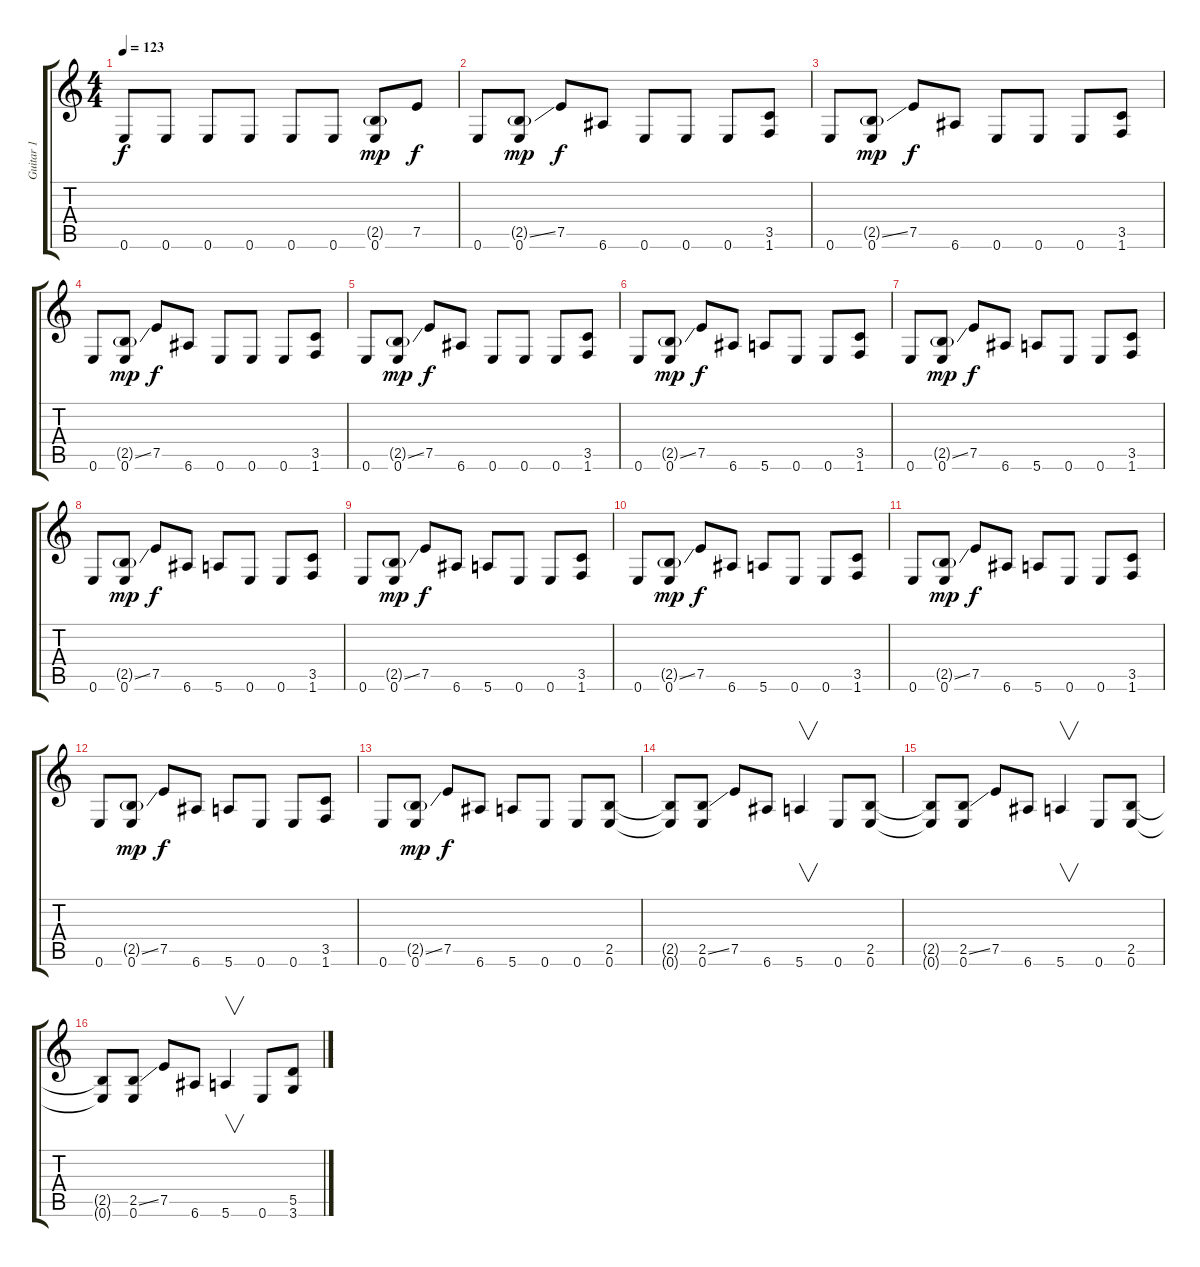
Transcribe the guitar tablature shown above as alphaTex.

\track ("Guitar 1" "Guitar 1") {instrument distortionguitar}
\staff {score tabs}
\tuning (E4 B3 G3 D3 A2 E2) {hide}
\ts (4 4)
\tempo 123
\clef g2
\ks c
0.6.8{dy f} 0.6.8 0.6.8 0.6.8 0.6.8 0.6.8 (2.5{g} 0.6).8{dy mp} 7.5.8{dy f} |
0.6.8 (2.5{ss g} 0.6).8{dy mp} 7.5.8{dy f} 6.6.8 0.6.8 0.6.8 0.6.8 (3.5 1.6).8 |
0.6.8 (2.5{ss g} 0.6).8{dy mp} 7.5.8{dy f} 6.6.8 0.6.8 0.6.8 0.6.8 (3.5 1.6).8 |
0.6.8 (2.5{ss g} 0.6).8{dy mp} 7.5.8{dy f} 6.6.8 0.6.8 0.6.8 0.6.8 (3.5 1.6).8 |
0.6.8 (2.5{ss g} 0.6).8{dy mp} 7.5.8{dy f} 6.6.8 0.6.8 0.6.8 0.6.8 (3.5 1.6).8 |
0.6.8 (2.5{ss g} 0.6).8{dy mp} 7.5.8{dy f} 6.6.8 5.6.8 0.6.8 0.6.8 (3.5 1.6).8 |
0.6.8 (2.5{ss g} 0.6).8{dy mp} 7.5.8{dy f} 6.6.8 5.6.8 0.6.8 0.6.8 (3.5 1.6).8 |
0.6.8 (2.5{ss g} 0.6).8{dy mp} 7.5.8{dy f} 6.6.8 5.6.8 0.6.8 0.6.8 (3.5 1.6).8 |
0.6.8 (2.5{ss g} 0.6).8{dy mp} 7.5.8{dy f} 6.6.8 5.6.8 0.6.8 0.6.8 (3.5 1.6).8 |
0.6.8 (2.5{ss g} 0.6).8{dy mp} 7.5.8{dy f} 6.6.8 5.6.8 0.6.8 0.6.8 (3.5 1.6).8 |
0.6.8 (2.5{ss g} 0.6).8{dy mp} 7.5.8{dy f} 6.6.8 5.6.8 0.6.8 0.6.8 (3.5 1.6).8 |
0.6.8 (2.5{ss g} 0.6).8{dy mp} 7.5.8{dy f} 6.6.8 5.6.8 0.6.8 0.6.8 (3.5 1.6).8 |
0.6.8 (2.5{ss g} 0.6).8{dy mp} 7.5.8{dy f} 6.6.8 5.6.8 0.6.8 0.6.8 (2.5 0.6).8 |
(2.5{t} 0.6{t}).8 (2.5{ss} 0.6).8 7.5.8 6.6.8 5.6.4{v} 0.6.8 (2.5 0.6).8 |
(2.5{t} 0.6{t}).8 (2.5{ss} 0.6).8 7.5.8 6.6.8 5.6.4{v} 0.6.8 (2.5 0.6).8 |
(2.5{t} 0.6{t}).8 (2.5{ss} 0.6).8 7.5.8 6.6.8 5.6.4{v} 0.6.8 (5.5 3.6).8
